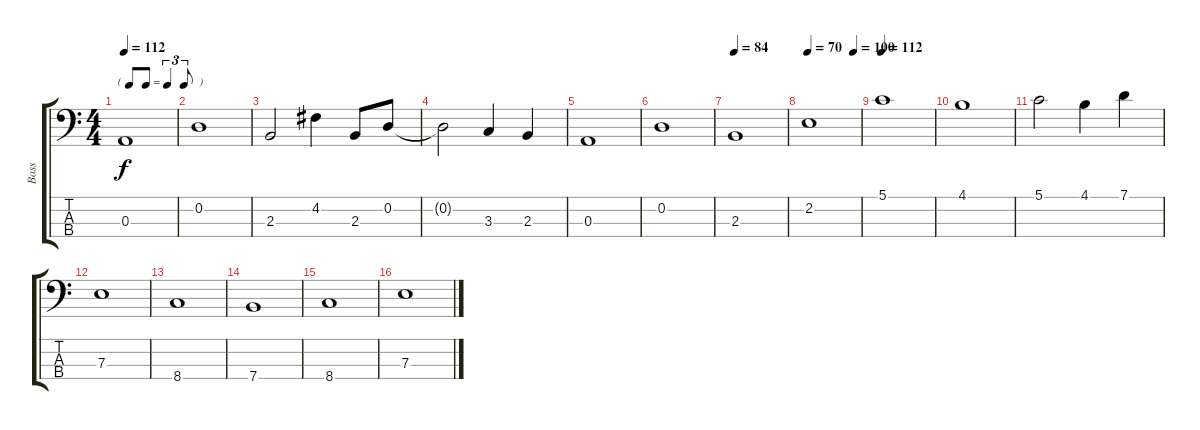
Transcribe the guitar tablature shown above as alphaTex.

\track ("Bass" "Bass") {instrument electricbassfinger}
\staff {score tabs}
\tuning (G2 D2 A1 E1) {hide}
\ts (4 4)
\tf triplet8th
\tempo 112
\clef f4
\ks c
0.3.1{dy f} |
0.2.1 |
2.3.2 4.2.4 2.3.8 0.2.8 |
0.2{t}.2 3.3.4 2.3.4 |
0.3.1 |
0.2.1 |
\tempo 84
2.3.1 |
\tempo 70
\tempo (100 0.875)
2.2.1 |
\tempo 112
5.1.1 |
4.1.1 |
5.1.2 4.1.4 7.1.4 |
7.3.1 |
8.4.1 |
7.4.1 |
8.4.1 |
7.3.1
